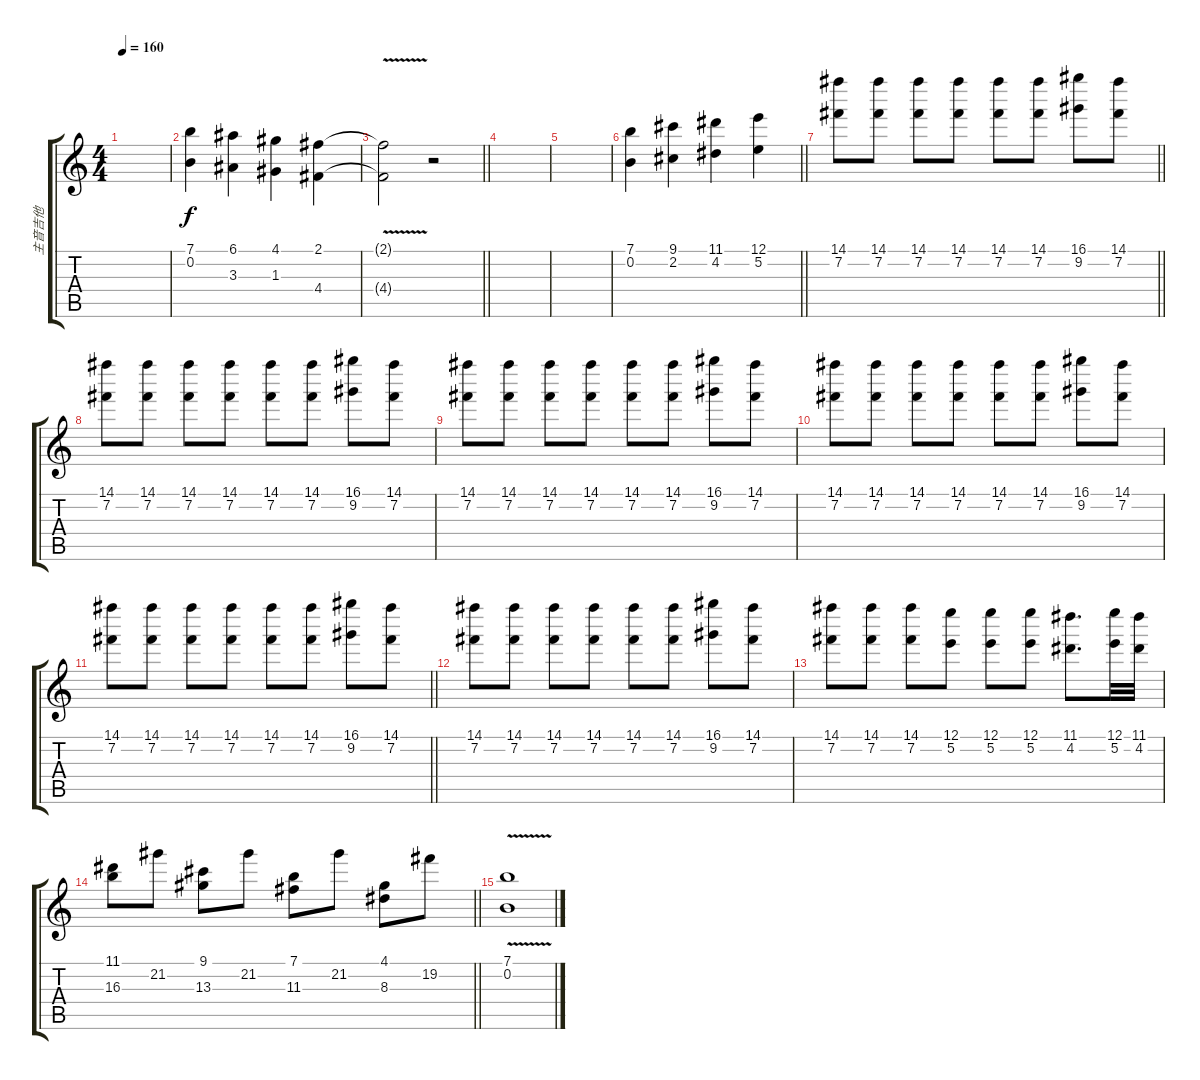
\track ("主音吉他" "主音吉他") {instrument overdrivenguitar}
\staff {score tabs}
\tuning (E4 B3 G3 D3 A2 E2) {hide}
\ts (4 4)
\tempo 160
\clef g2
\ks c
|
(7.1 0.2).4 (6.1 3.3).4 (4.1 1.3).4 (2.1 4.4).4 |
\barLineRight lightlight
(2.1{t} 4.4{v t}).2 r.2 |
|
|
\barLineRight lightlight
(7.1 0.2).4 (9.1 2.2).4 (11.1 4.2).4 (12.1 5.2).4 |
\section ("" "")
\barLineRight lightlight
(14.1 7.2).8{ot 8vb} (14.1 7.2).8{ot 8vb} (14.1 7.2).8{ot 8vb} (14.1 7.2).8{ot 8vb} (14.1 7.2).8{ot 8vb} (14.1 7.2).8{ot 8vb} (16.1 9.2).8{ot 8vb} (14.1 7.2).8{ot 8vb} |
(14.1 7.2).8{ot 8vb} (14.1 7.2).8{ot 8vb} (14.1 7.2).8{ot 8vb} (14.1 7.2).8{ot 8vb} (14.1 7.2).8{ot 8vb} (14.1 7.2).8{ot 8vb} (16.1 9.2).8{ot 8vb} (14.1 7.2).8{ot 8vb} |
(14.1 7.2).8{ot 8vb} (14.1 7.2).8{ot 8vb} (14.1 7.2).8{ot 8vb} (14.1 7.2).8{ot 8vb} (14.1 7.2).8{ot 8vb} (14.1 7.2).8{ot 8vb} (16.1 9.2).8{ot 8vb} (14.1 7.2).8{ot 8vb} |
(14.1 7.2).8{ot 8vb} (14.1 7.2).8{ot 8vb} (14.1 7.2).8{ot 8vb} (14.1 7.2).8{ot 8vb} (14.1 7.2).8{ot 8vb} (14.1 7.2).8{ot 8vb} (16.1 9.2).8{ot 8vb} (14.1 7.2).8{ot 8vb} |
\barLineRight lightlight
(14.1 7.2).8{ot 8vb} (14.1 7.2).8{ot 8vb} (14.1 7.2).8{ot 8vb} (14.1 7.2).8{ot 8vb} (14.1 7.2).8{ot 8vb} (14.1 7.2).8{ot 8vb} (16.1 9.2).8{ot 8vb} (14.1 7.2).8{ot 8vb} |
(14.1 7.2).8{ot 8vb} (14.1 7.2).8{ot 8vb} (14.1 7.2).8{ot 8vb} (14.1 7.2).8{ot 8vb} (14.1 7.2).8{ot 8vb} (14.1 7.2).8{ot 8vb} (16.1 9.2).8{ot 8vb} (14.1 7.2).8{ot 8vb} |
(14.1 7.2).8{ot 8vb} (14.1 7.2).8{ot 8vb} (14.1 7.2).8{ot 8vb} (12.1 5.2).8{ot 8vb} (12.1 5.2).8{ot 8vb} (12.1 5.2).8{ot 8vb} (11.1 4.2).8{d ot 8vb} (12.1 5.2).32{ot 8vb} (11.1 4.2).32{ot 8vb} |
\barLineRight lightlight
(11.1 16.3).8 21.2.8 (9.1 13.3).8 21.2.8 (7.1 11.3).8 21.2.8 (4.1 8.3).8 19.2.8 |
(7.1{v} 0.2).1
